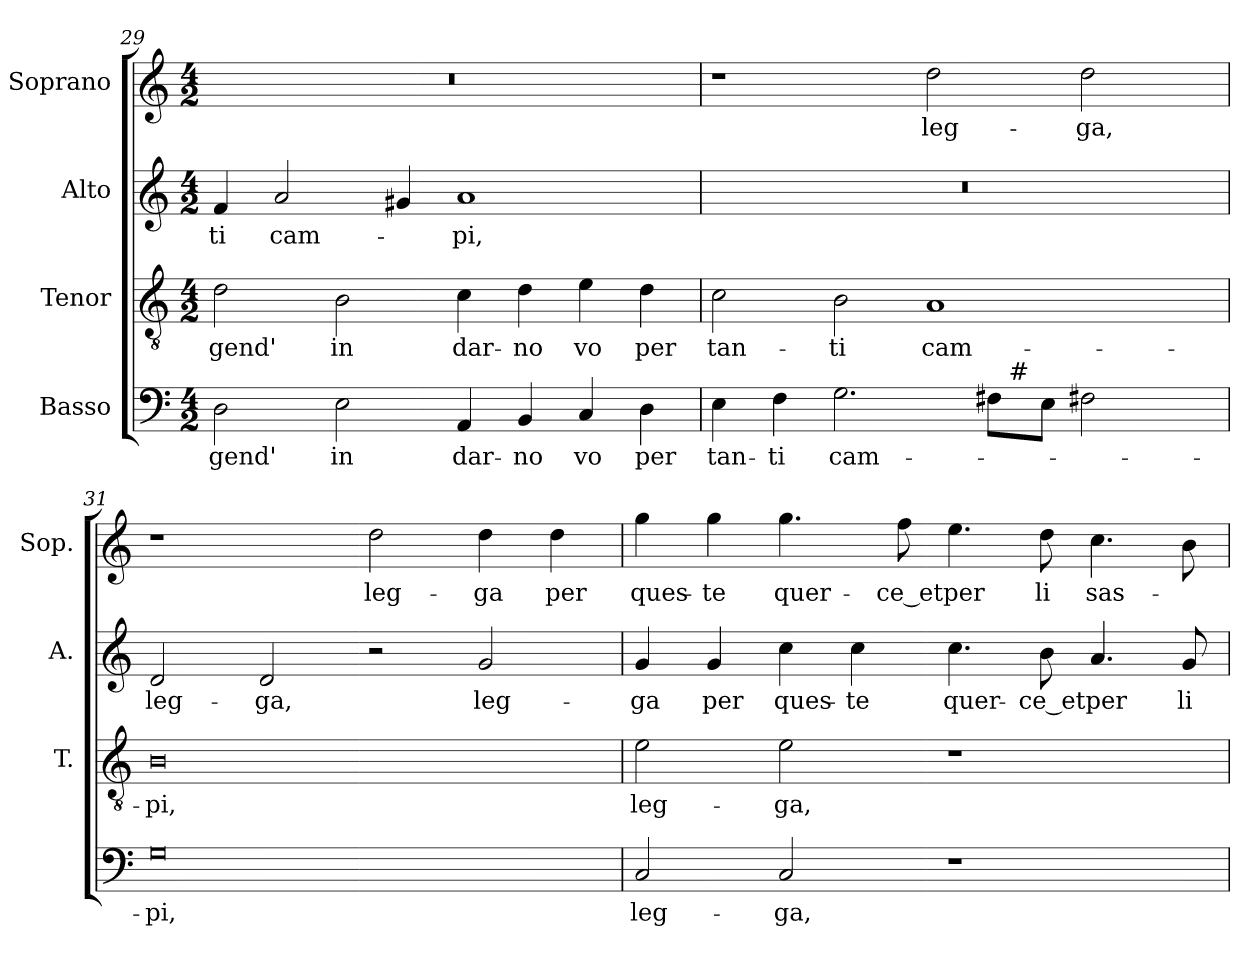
**kern	**text	**kern	**text	**kern	**text	**kern	**text
*part4	*part4	*part3	*part3	*part2	*part2	*part1	*part1
*staff4	*staff4	*staff3	*staff3	*staff2	*staff2	*staff1	*staff1
*I"Basso	*	*I"Tenor	*	*I"Alto	*	*I"Soprano	*
*	*	*I'T.	*	*I'A.	*	*I'Sop.	*
*clefF4	*	*clefGv2	*	*clefG2	*	*clefG2	*
*	*	*ITrd7c12	*	*	*	*	*
*k[]	*	*k[]	*	*k[]	*	*k[]	*
*C:	*	*C:	*	*C:	*	*C:	*
*M4/2	*	*M4/2	*	*M4/2	*	*M4/2	*
=29	=29	=29	=29	=29	=29	=29	=29
!	!LO:LY:b:color=#000000	!	!	!	!	!	!
!	!	!	!LO:LY:b:color=#000000	!	!	!	!
!	!	!	!	!	!LO:LY:b:color=#000000	!LO:N:vis=1	!
2Di\	-gend'	2Di\	-gend'	4fi/	-ti	0r	.
!	!	!	!	!	!LO:LY:b:color=#000000	!	!
.	.	.	.	2ai/	cam-	.	.
!	!LO:LY:b:color=#000000	!	!	!	!	!	!
!	!	!	!LO:LY:b:color=#000000	!	!	!	!
2Ei\	in	2BBi\	in	.	.	.	.
.	.	.	.	4g#Xi/	.	.	.
!	!LO:LY:b:color=#000000	!	!	!	!	!	!
!	!	!	!LO:LY:b:color=#000000	!	!	!	!
!	!	!	!	!	!LO:LY:b:color=#000000	!	!
4AAi/	dar-	4Ci\	dar-	1ai	-pi,	.	.
!	!LO:LY:b:color=#000000	!	!	!	!	!	!
!	!	!	!LO:LY:b:color=#000000	!	!	!	!
4BBi/	-no	4Di\	-no	.	.	.	.
!	!LO:LY:b:color=#000000	!	!	!	!	!	!
!	!	!	!LO:LY:b:color=#000000	!	!	!	!
4Ci/	vo	4Ei\	vo	.	.	.	.
!	!LO:LY:b:color=#000000	!	!	!	!	!	!
!	!	!	!LO:LY:b:color=#000000	!	!	!	!
4Di\	per	4Di\	per	.	.	.	.
!!LO:PB:g=z
=30	=30	=30	=30	=30	=30	=30	=30
!	!LO:LY:b:color=#000000	!	!	!	!	!	!
!	!	!	!LO:LY:b:color=#000000	!LO:N:vis=1	!	!	!
*^	*	*	*	*	*	*	*
4Ei\	1ryy	tan-	2Ci\	tan-	0r	.	1r	.
!	!	!LO:LY:b:color=#000000	!	!	!	!	!	!
4Fi\	.	-ti	.	.	.	.	.	.
!	!	!LO:LY:b:color=#000000	!	!	!	!	!	!
!	!	!	!	!LO:LY:b:color=#000000	!	!	!	!
2.Gi\	.	cam-	2BBi\	-ti	.	.	.	.
!	!	!	!	!LO:LY:b:color=#000000	!	!	!	!
!	!	!	!	!	!	!	!	!LO:LY:b:color=#000000
.	4ryy	.	1AAi	cam-	.	.	2ddi\	leg-
8F#i\L	32ryy	.	.	.	.	.	.	.
.	256ryy	.	.	.	.	.	.	.
!	!LO:TX:a:t=#	!	!	!	!	!	!	!
.	2ryy	.	.	.	.	.	.	.
8Ei\J	.	.	.	.	.	.	.	.
!	!	!	!	!	!	!	!	!LO:LY:b:color=#000000
2F#Xi\	.	.	.	.	.	.	2ddi\	-ga,
.	8ryy	.	.	.	.	.	.	.
.	16ryy	.	.	.	.	.	.	.
.	64..ryy	.	.	.	.	.	.	.
*v	*v	*	*	*	*	*	*	*
=31	=31	=31	=31	=31	=31	=31	=31
*^	*	*	*	*	*	*	*
!	!	!LO:LY:b:color=#000000	!	!	!	!	!	!
*v	*v	*	*	*	*	*	*	*
*^	*	*	*	*	*	*	*
!	!	!	!	!LO:LY:b:color=#000000	!	!	!	!
*v	*v	*	*	*	*	*	*	*
*^	*	*	*	*	*	*	*
!	!	!	!	!	!	!LO:LY:b:color=#000000	!	!
*v	*v	*	*	*	*	*	*	*
0Gi	-pi,	0BBi	-pi,	2di/	leg-	1r	.
!	!	!	!	!	!LO:LY:b:color=#000000	!	!
.	.	.	.	2di/	-ga,	.	.
!	!	!	!	!	!	!	!LO:LY:b:color=#000000
.	.	.	.	2r	.	2ddi\	leg-
!	!	!	!	!	!LO:LY:b:color=#000000	!	!
!	!	!	!	!	!	!	!LO:LY:b:color=#000000
.	.	.	.	2gi/	leg-	4ddi\	-ga
!	!	!	!	!	!	!	!LO:LY:b:color=#000000
.	.	.	.	.	.	4ddi\	per
=32	=32	=32	=32	=32	=32	=32	=32
!	!LO:LY:b:color=#000000	!	!	!	!	!	!
!	!	!	!LO:LY:b:color=#000000	!	!	!	!
!	!	!	!	!	!LO:LY:b:color=#000000	!	!
!	!	!	!	!	!	!	!LO:LY:b:color=#000000
2Ci/	leg-	2Ei\	leg-	4gi/	-ga	4ggi\	ques-
!	!	!	!	!	!LO:LY:b:color=#000000	!	!
!	!	!	!	!	!	!	!LO:LY:b:color=#000000
.	.	.	.	4gi/	per	4ggi\	-te
!	!LO:LY:b:color=#000000	!	!	!	!	!	!
!	!	!	!LO:LY:b:color=#000000	!	!	!	!
!	!	!	!	!	!LO:LY:b:color=#000000	!	!
!	!	!	!	!	!	!	!LO:LY:b:color=#000000
2Ci/	-ga,	2Ei\	-ga,	4cci\	ques-	4.ggi\	quer-
!	!	!	!	!	!LO:LY:b:color=#000000	!	!
.	.	.	.	4cci\	-te	.	.
!	!	!	!	!	!	!	!LO:LY:b:color=#000000
.	.	.	.	.	.	8ffi\	-ce_et
!	!	!	!	!	!LO:LY:b:color=#000000	!	!
!	!	!	!	!	!	!	!LO:LY:b:color=#000000
1r	.	1r	.	4.cci\	quer-	4.eei\	per
!	!	!	!	!	!LO:LY:b:color=#000000	!	!
!	!	!	!	!	!	!	!LO:LY:b:color=#000000
.	.	.	.	8bi\	-ce_et	8ddi\	li
!	!	!	!	!	!LO:LY:b:color=#000000	!	!
!	!	!	!	!	!	!	!LO:LY:b:color=#000000
.	.	.	.	4.ai/	per	4.cci\	sas-
!	!	!	!	!	!LO:LY:b:color=#000000	!	!
.	.	.	.	8gi/	li	8bi\	.
=	=	=	=	=	=	=	=
*-	*-	*-	*-	*-	*-	*-	*-
